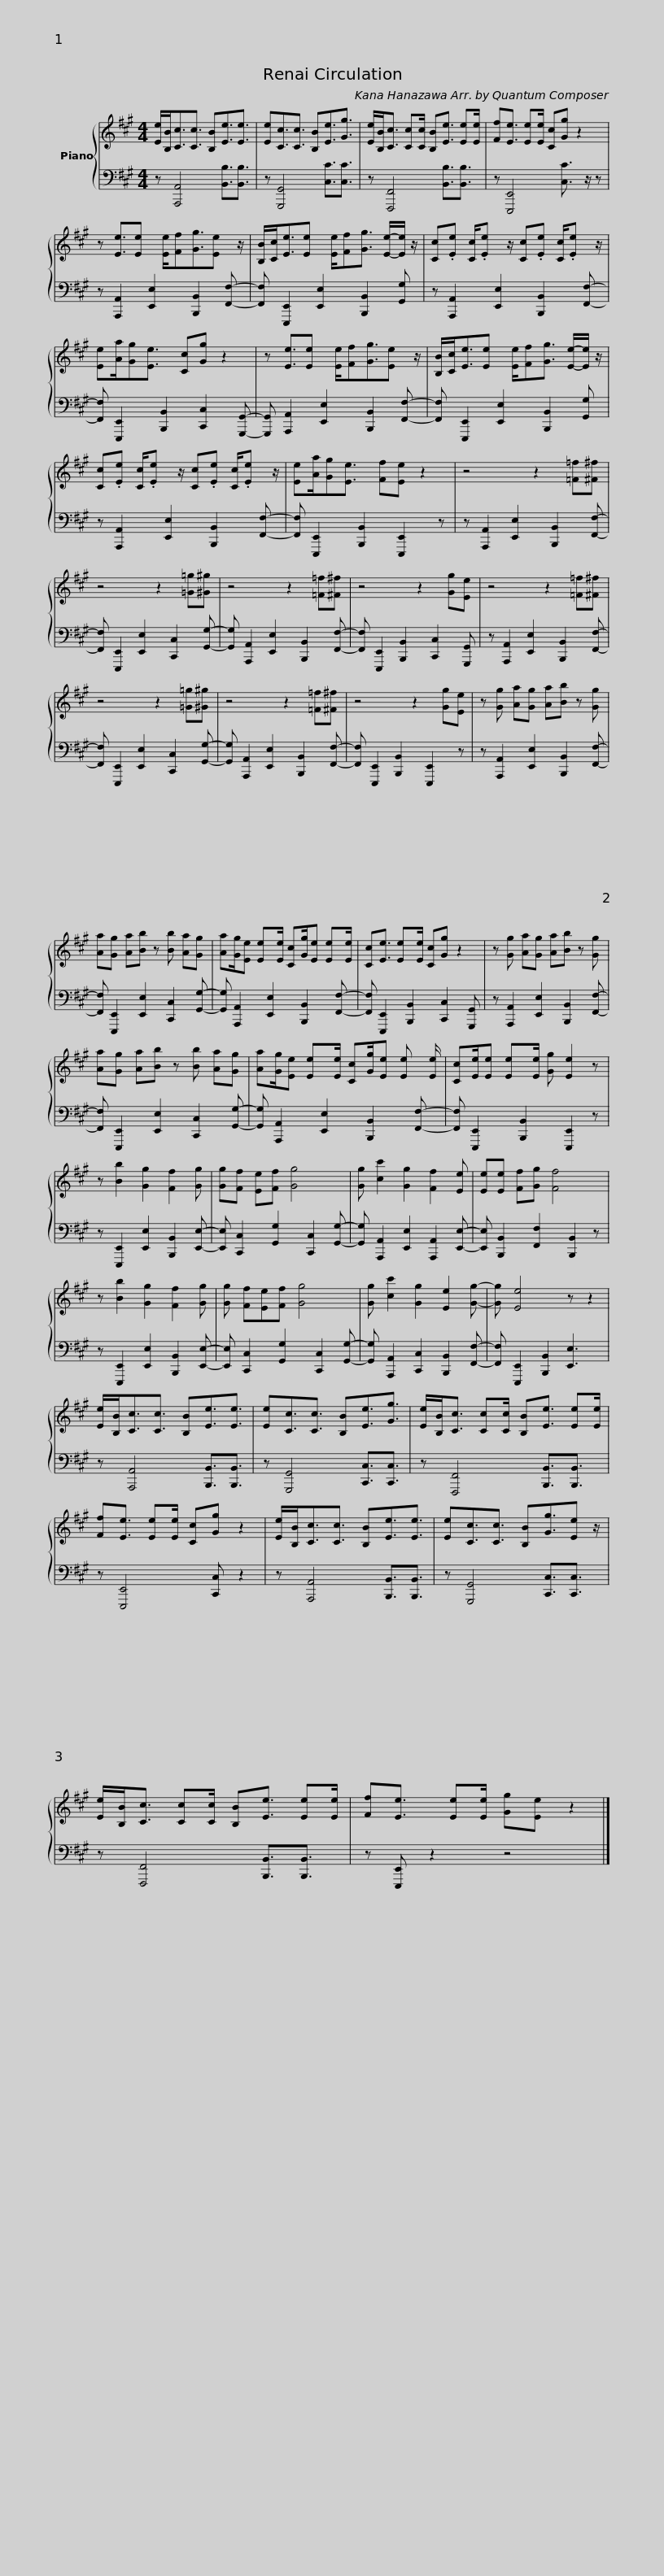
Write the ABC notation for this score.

X:1
%%score { 1 | 2 }
L:1/8
M:4/4
I:linebreak $
K:A
V:1 treble
V:2 bass
V:1
 [Ee]/[B,B]<[Cc][Cc]3/2 [B,B][Ee]3/2[Ee]3/2 | [Ee][Cc]3/2[Cc]3/2 [B,B][Ee]3/2[Gg]3/2 | [Ee]/[B,B]<[Cc] [Cc][Cc]/ [B,B][Ee]3/2 [Ee][Ee]/ | [Ff][Ee]3/2 [Ee][Ee]/ [Cc][Gg] z2 |$ z [Ee]3/2[Ee] [Ee]/[Ff][Gg]3/2[Ee] z/ | %5
 [B,B]/[Cc]<[Ee][Ee] [Ee]/[Ff][Gg]3/2 [Ee]/-[Ee]/ z/ | [Cc].[Ee] [Cc]/.[Ee] z/ [Cc].[Ee] [Cc]/.[Ee] z/ | [Ee][Aa]/[Gg][Ee]3/2 [Cc][Gg] z2 |$ z [Ee]3/2[Ee] [Ee]/[Ff][Gg]3/2[Ee] z/ | [B,B]/[Cc]<[Ee][Ee] [Ee]/[Ff][Gg]3/2 [Ee]/-[Ee]/ z/ | %10
 [Cc].[Ee] [Cc]/.[Ee] z/ [Cc].[Ee] [Cc]/.[Ee] z/ | [Ee][Aa]/[Gg][Ee]3/2 [Ff][Ee] z2 |$ z4 z2 [=F=f][^F^f] | z4 z2 [=G=g][^G^g] | z4 z2 [=F=f][^F^f] | %15
 z4 z2 [Gg][Ee] | z4 z2 [=F=f][^F^f] |$ z4 z2 [=G=g][^G^g] | z4 z2 [=F=f][^F^f] | z4 z2 [Gg][Ee] | %20
 z [Gg] [Aa][Gg] [Aa][Bb] z [Gg] |$ [Aa][Gg] [Aa][Bb] z [Bb] [Aa][Gg] | [Aa][Gg]/[Ee] [Ee][Ee]/ [Cc][Gg]/[Ee] [Ee][Ee]/ | [Cc][Ee]3/2 [Ee][Ee]/ [Cc][Gg] z2 | z [Gg] [Aa][Gg] [Aa][Bb] z [Gg] |$ %25
 [Aa][Gg] [Aa][Bb] z [Bb] [Aa][Gg] | [Aa][Gg]/[Ee] [Ee][Ee]/ [Cc][Gg]/[Ee] [Ee] [Ee]/ | [Cc][Ee]/[Ee] [Ee][Ee]/ [Gg] [Ee]2 z | z [Bb]2 [Gg]2 [Ff]2 [Gg] |$ [Gg][Ff] [Ee][Ff] [Gg]4 | %30
 [Gg] [cc']2 [Gg]2 [Ff]2 [Ee] | [Ee][Ee] [Ff][Gg] [Ff]4 | z [Bb]2 [Gg]2 [Ff]2 [Gg] | [Gg] [Ff][Ee][Ff] [Gg]4 |$ [Gg] [cc']2 [Gg]2 [Ee]2 [Gg]- | %35
 [Gg] [Ee]4 z z2 | [Ee]/[B,B]<[Cc][Cc]3/2 [B,B][Ee]3/2[Ee]3/2 | [Ee][Cc]3/2[Cc]3/2 [B,B][Ee]3/2[Gg]3/2 | [Ee]/[B,B]<[Cc] [Cc][Cc]/ [B,B][Ee]3/2 [Ee][Ee]/ |$ [Ff][Ee]3/2 [Ee][Ee]/ [Cc][Gg] z2 | %40
 [Ee]/[B,B]<[Cc][Cc]3/2 [B,B][Ee]3/2[Ee]3/2 | [Ee][Cc]3/2[Cc]3/2 [B,B][Gg]3/2[Ee] z/ | [Ee]/[B,B]<[Cc] [Cc][Cc]/ [B,B][Ee]3/2 [Ee][Ee]/ | [Ff][Ee]3/2 [Ee][Ee]/ [Gg][Ee] z2 |] %44
V:2
 z [A,,,A,,]4 [B,,B,]3/2[B,,B,]3/2 | z [G,,,G,,]4 [C,C]3/2[C,C]3/2 | z [F,,,F,,]4 [B,,B,]3/2[B,,B,]3/2 | z [E,,,E,,]4 [C,C]3/2 z/ z |$ z [A,,,A,,]2 [E,,E,]2 [B,,,B,,]2 [F,,F,]- | %5
 [F,,F,] [E,,,E,,]2 [E,,E,]2 [B,,,B,,]2 [G,,G,] | z [A,,,A,,]2 [E,,E,]2 [B,,,B,,]2 [F,,F,]- | [F,,F,] [E,,,E,,]2 [B,,,B,,]2 [C,,C,]2 [G,,,G,,]- |$ [G,,,G,,] [A,,,A,,]2 [E,,E,]2 [B,,,B,,]2 [F,,F,]- | [F,,F,] [E,,,E,,]2 [E,,E,]2 [B,,,B,,]2 [G,,G,] | %10
 z [A,,,A,,]2 [E,,E,]2 [B,,,B,,]2 [F,,F,]- | [F,,F,] [E,,,E,,]2 [B,,,B,,]2 [E,,,E,,]2 z |$ z [A,,,A,,]2 [E,,E,]2 [B,,,B,,]2 [F,,F,]- | [F,,F,] [E,,,E,,]2 [E,,E,]2 [C,,C,]2 [G,,G,]- | [G,,G,] [A,,,A,,]2 [E,,E,]2 [B,,,B,,]2 [F,,F,]- | %15
 [F,,F,] [E,,,E,,]2 [B,,,B,,]2 [C,,C,]2 [G,,,G,,] | z [A,,,A,,]2 [E,,E,]2 [B,,,B,,]2 [F,,F,]- |$ [F,,F,] [E,,,E,,]2 [E,,E,]2 [C,,C,]2 [G,,G,]- | [G,,G,] [A,,,A,,]2 [E,,E,]2 [B,,,B,,]2 [F,,F,]- | [F,,F,] [E,,,E,,]2 [B,,,B,,]2 [E,,,E,,]2 z | %20
 z [A,,,A,,]2 [E,,E,]2 [B,,,B,,]2 [F,,F,]- |$ [F,,F,] [E,,,E,,]2 [E,,E,]2 [C,,C,]2 [G,,G,]- | [G,,G,] [A,,,A,,]2 [E,,E,]2 [B,,,B,,]2 [F,,F,]- | [F,,F,] [E,,,E,,]2 [B,,,B,,]2 [C,,C,]2 [G,,,G,,] | z [A,,,A,,]2 [E,,E,]2 [B,,,B,,]2 [F,,F,]- |$ %25
 [F,,F,] [E,,,E,,]2 [E,,E,]2 [C,,C,]2 [G,,G,]- | [G,,G,] [A,,,A,,]2 [E,,E,]2 [B,,,B,,]2 [F,,F,]- | [F,,F,] [E,,,E,,]2 [B,,,B,,]2 [E,,,E,,]2 z | z [E,,,E,,]2 [E,,E,]2 [B,,,B,,]2 [E,,E,]- |$ [E,,E,] [C,,C,]2 [G,,G,]2 [C,,C,]2 [G,,G,]- | %30
 [G,,G,] [A,,,A,,]2 [E,,E,]2 [A,,,A,,]2 [E,,E,]- | [E,,E,] [B,,,B,,]2 [F,,F,]2 [B,,,B,,]2 z | z [E,,,E,,]2 [E,,E,]2 [B,,,B,,]2 [E,,E,]- | [E,,E,] [C,,C,]2 [G,,G,]2 [C,,C,]2 [G,,G,]- |$ [G,,G,] [A,,,A,,]2 [C,,C,]2 [B,,,B,,]2 [F,,F,]- | %35
 [F,,F,] [E,,,E,,]2 [B,,,B,,]2 [E,,E,]3 | z [A,,,A,,]4 [B,,,B,,]3/2[B,,,B,,]3/2 | z [G,,,G,,]4 [C,,C,]3/2[C,,C,]3/2 | z [F,,,F,,]4 [B,,,B,,]3/2[B,,,B,,]3/2 |$ z [E,,,E,,]4 [C,,C,] z2 | %40
 z [A,,,A,,]4 [B,,,B,,]3/2[B,,,B,,]3/2 | z [G,,,G,,]4 [C,,C,]3/2[C,,C,]3/2 | z [F,,,F,,]4 [B,,,B,,]3/2[B,,,B,,]3/2 | z [E,,,E,,] z2 z4 |] %44
